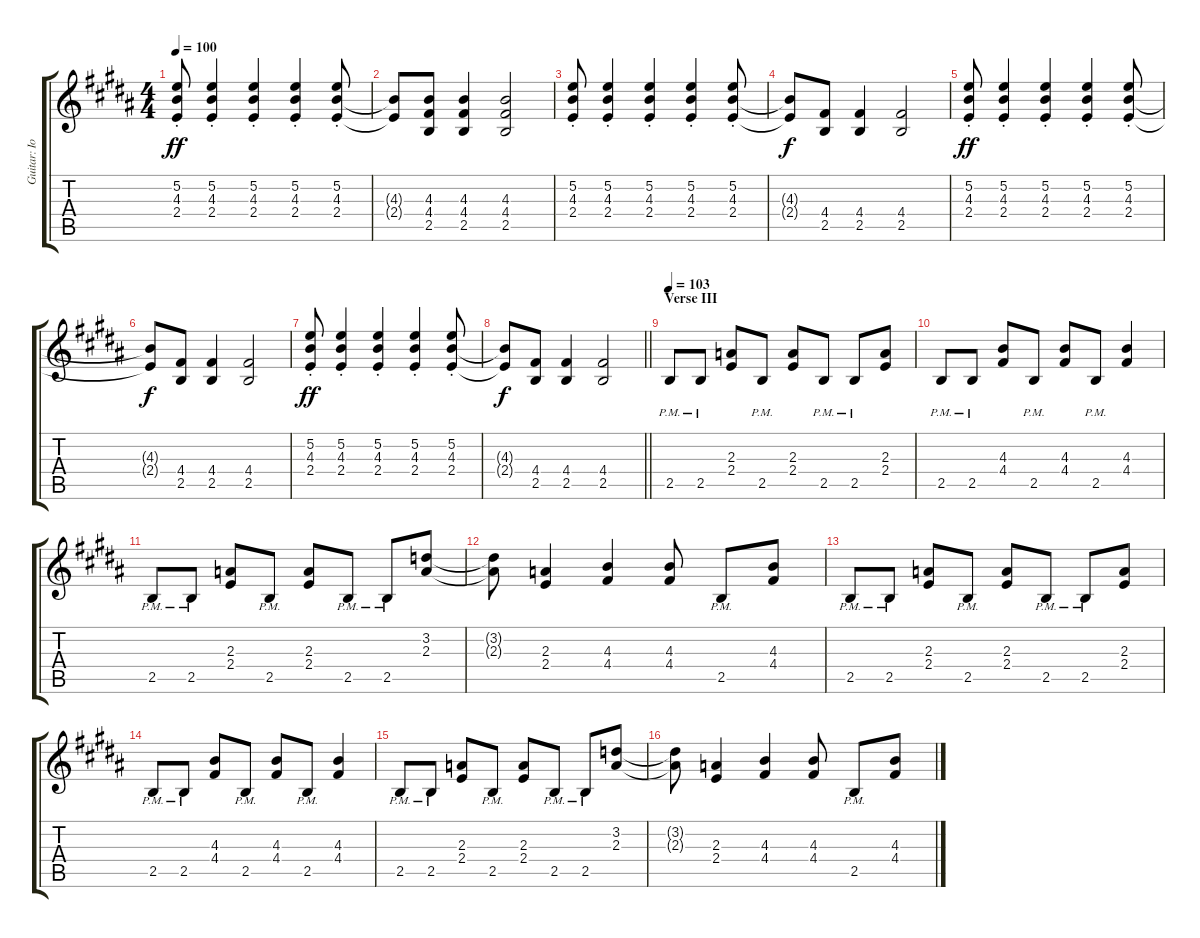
\track ("Guitar: Iommi" "Guitar: Io") {instrument distortionguitar}
\staff {score tabs}
\tuning (E4 B3 G3 D3 A2 E2) {hide}
\ts (4 4)
\tempo 100
\clef g2
\ks b
(5.2{st} 4.3{st} 2.4{st}).8{dy ff} (5.2{st} 4.3{st} 2.4{st}).4 (5.2{st} 4.3{st} 2.4{st}).4{beam merge} (5.2{st} 4.3{st} 2.4{st}).4 (5.2{st} 4.3{st} 2.4{st}).8 |
(4.3{t} 2.4{t}).8 (4.3 4.4 2.5).8 (4.3 4.4 2.5).4 (4.3 4.4 2.5).2 |
(5.2{st} 4.3{st} 2.4{st}).8 (5.2{st} 4.3{st} 2.4{st}).4 (5.2{st} 4.3{st} 2.4{st}).4{beam merge} (5.2{st} 4.3{st} 2.4{st}).4 (5.2{st} 4.3{st} 2.4{st}).8 |
(4.3{t} 2.4{t}).8{dy f} (4.4 2.5).8 (4.4 2.5).4 (4.4 2.5).2 |
(5.2{st} 4.3{st} 2.4{st}).8{dy ff} (5.2{st} 4.3{st} 2.4{st}).4 (5.2{st} 4.3{st} 2.4{st}).4{beam merge} (5.2{st} 4.3{st} 2.4{st}).4 (5.2{st} 4.3{st} 2.4{st}).8 |
(4.3{t} 2.4{t}).8{dy f} (4.4 2.5).8 (4.4 2.5).4 (4.4 2.5).2 |
(5.2{st} 4.3{st} 2.4{st}).8{dy ff} (5.2{st} 4.3{st} 2.4{st}).4 (5.2{st} 4.3{st} 2.4{st}).4{beam merge} (5.2{st} 4.3{st} 2.4{st}).4 (5.2{st} 4.3{st} 2.4{st}).8 |
\barLineRight lightlight
(4.3{t} 2.4{t}).8{dy f} (4.4 2.5).8 (4.4 2.5).4 (4.4 2.5).2 |
\section ("" "Verse III")
\tempo 103
2.5{pm}.8 2.5{pm}.8 (2.3 2.4).8 2.5{pm}.8 (2.3 2.4).8 2.5{pm}.8 2.5{pm}.8 (2.3 2.4).8 |
2.5{pm}.8 2.5{pm}.8 (4.3 4.4).8 2.5{pm}.8 (4.3 4.4).8 2.5{pm}.8 (4.3 4.4).4 |
2.5{pm}.8 2.5{pm}.8 (2.3 2.4).8 2.5{pm}.8 (2.3 2.4).8 2.5{pm}.8 2.5{pm}.8 (3.2 2.3).8 |
(3.2{t} 2.3{t}).8 (2.3 2.4).4 (4.3 4.4).4 (4.3 4.4).8 2.5{pm}.8 (4.3 4.4).8 |
2.5{pm}.8 2.5{pm}.8 (2.3 2.4).8 2.5{pm}.8 (2.3 2.4).8 2.5{pm}.8 2.5{pm}.8 (2.3 2.4).8 |
2.5{pm}.8 2.5{pm}.8 (4.3 4.4).8 2.5{pm}.8 (4.3 4.4).8 2.5{pm}.8 (4.3 4.4).4 |
2.5{pm}.8 2.5{pm}.8 (2.3 2.4).8 2.5{pm}.8 (2.3 2.4).8 2.5{pm}.8 2.5{pm}.8 (3.2 2.3).8 |
(3.2{t} 2.3{t}).8 (2.3 2.4).4 (4.3 4.4).4 (4.3 4.4).8 2.5{pm}.8 (4.3 4.4).8
